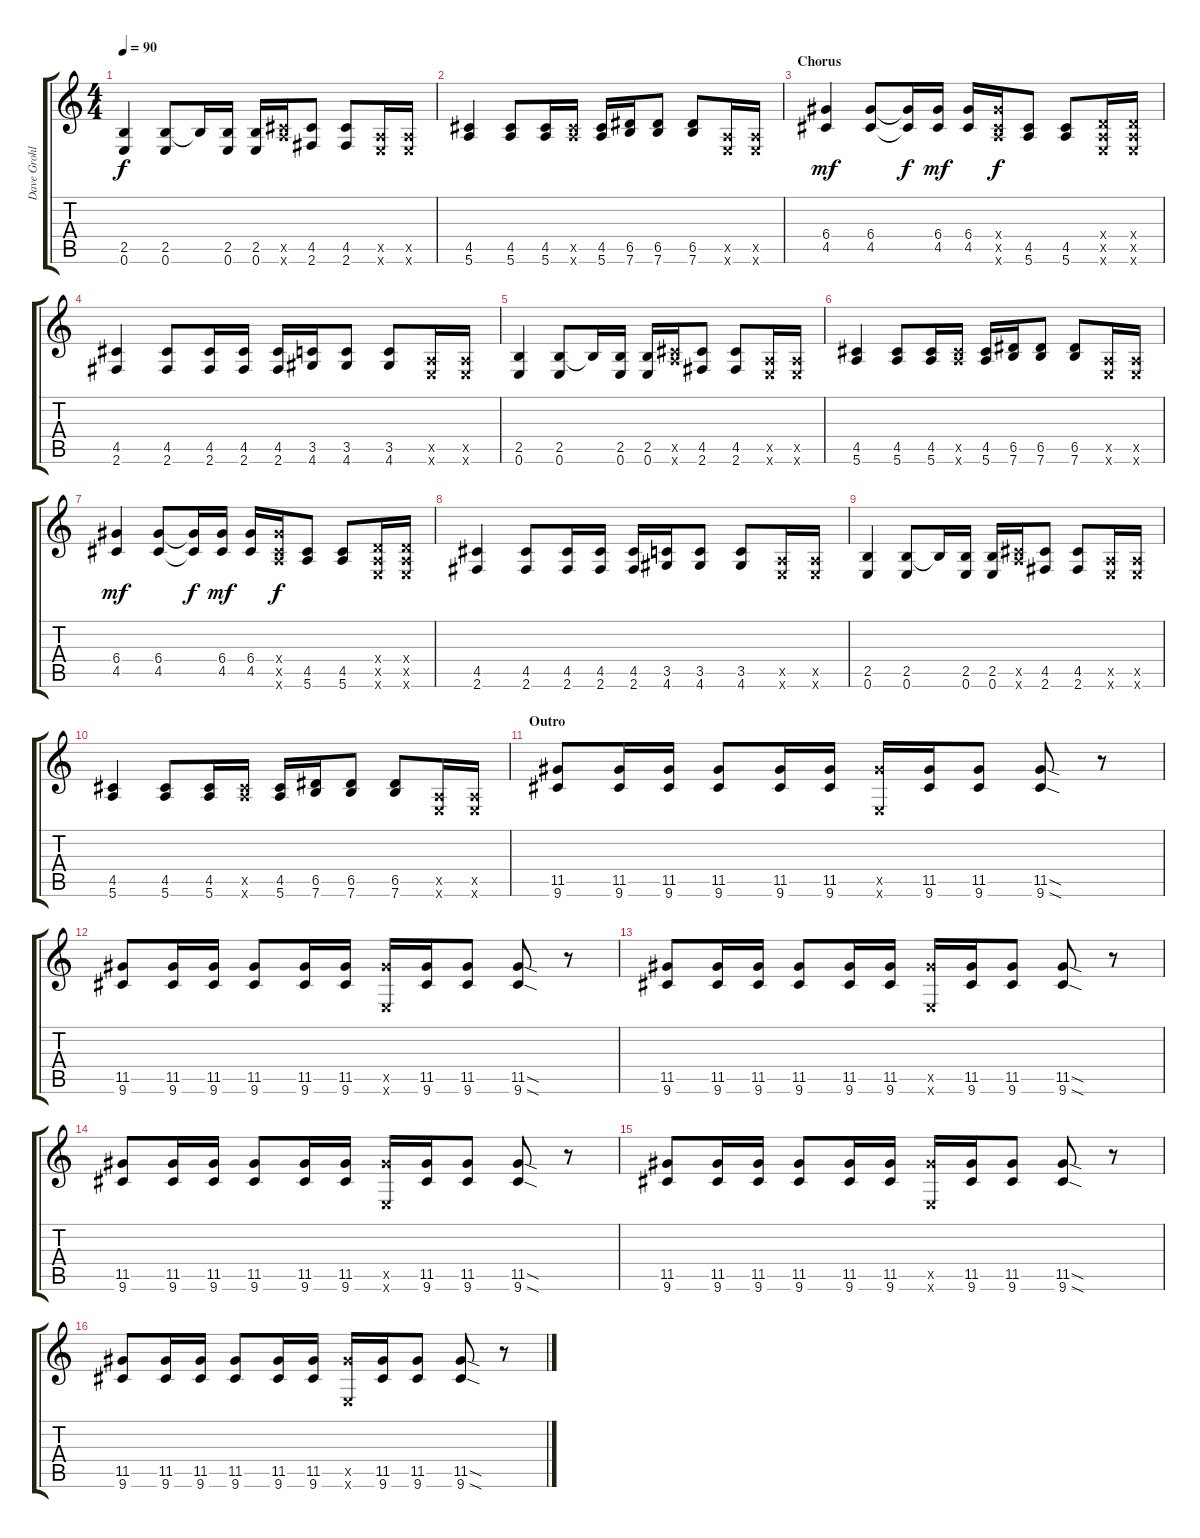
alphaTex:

\track ("Dave Grohl" "Dave Grohl") {instrument overdrivenguitar}
\staff {score tabs}
\tuning (E4 B3 G3 D3 A2 E2) {hide}
\ts (4 4)
\tempo 90
\clef g2
\ks c
(2.5 0.6).4{dy f} (2.5 0.6).8 2.5{t}.16 (2.5 0.6).16 (2.5 0.6).16 (4.5{x} 5.6{x}).16 (4.5 2.6).8 (4.5 2.6).8 (0.5{x} 0.6{x}).16 (0.5{x} 0.6{x}).16 |
(4.5 5.6).4 (4.5 5.6).8 (4.5 5.6).16 (4.5{x} 5.6{x}).16 (4.5 5.6).16 (6.5 7.6).16 (6.5 7.6).8 (6.5 7.6).8 (0.5{x} 0.6{x}).16 (0.5{x} 0.6{x}).16 |
\section ("" "Chorus")
(6.4 4.5).4{dy mf} (6.4 4.5).8 (6.4{t} 4.5{t}).16{dy f} (6.4 4.5).16{dy mf} (6.4 4.5).16 (6.4{x} 4.5{x} 5.6{x}).16{dy f} (4.5 5.6).8 (4.5 5.6).8 (0.4{x} 0.5{x} 0.6{x}).16 (0.4{x} 0.5{x} 0.6{x}).16 |
(4.5 2.6).4 (4.5 2.6).8 (4.5 2.6).16 (4.5 2.6).16 (4.5 2.6).16 (3.5 4.6).16 (3.5 4.6).8 (3.5 4.6).8 (0.5{x} 0.6{x}).16 (0.5{x} 0.6{x}).16 |
(2.5 0.6).4 (2.5 0.6).8 2.5{t}.16 (2.5 0.6).16 (2.5 0.6).16 (4.5{x} 5.6{x}).16 (4.5 2.6).8 (4.5 2.6).8 (0.5{x} 0.6{x}).16 (0.5{x} 0.6{x}).16 |
(4.5 5.6).4 (4.5 5.6).8 (4.5 5.6).16 (4.5{x} 5.6{x}).16 (4.5 5.6).16 (6.5 7.6).16 (6.5 7.6).8 (6.5 7.6).8 (0.5{x} 0.6{x}).16 (0.5{x} 0.6{x}).16 |
(6.4 4.5).4{dy mf} (6.4 4.5).8 (6.4{t} 4.5{t}).16{dy f} (6.4 4.5).16{dy mf} (6.4 4.5).16 (6.4{x} 4.5{x} 5.6{x}).16{dy f} (4.5 5.6).8 (4.5 5.6).8 (0.4{x} 0.5{x} 0.6{x}).16 (0.4{x} 0.5{x} 0.6{x}).16 |
(4.5 2.6).4 (4.5 2.6).8 (4.5 2.6).16 (4.5 2.6).16 (4.5 2.6).16 (3.5 4.6).16 (3.5 4.6).8 (3.5 4.6).8 (0.5{x} 0.6{x}).16 (0.5{x} 0.6{x}).16 |
(2.5 0.6).4 (2.5 0.6).8 2.5{t}.16 (2.5 0.6).16 (2.5 0.6).16 (4.5{x} 5.6{x}).16 (4.5 2.6).8 (4.5 2.6).8 (0.5{x} 0.6{x}).16 (0.5{x} 0.6{x}).16 |
(4.5 5.6).4 (4.5 5.6).8 (4.5 5.6).16 (4.5{x} 5.6{x}).16 (4.5 5.6).16 (6.5 7.6).16 (6.5 7.6).8 (6.5 7.6).8 (0.5{x} 0.6{x}).16 (0.5{x} 0.6{x}).16 |
\section ("" "Outro")
(11.5 9.6).8 (11.5 9.6).16 (11.5 9.6).16 (11.5 9.6).8 (11.5 9.6).16 (11.5 9.6).16 (11.5{x} 0.6{x}).16 (11.5 9.6).16 (11.5 9.6).8 (11.5{sod} 9.6{sod}).8 r.8 |
(11.5 9.6).8 (11.5 9.6).16 (11.5 9.6).16 (11.5 9.6).8 (11.5 9.6).16 (11.5 9.6).16 (11.5{x} 0.6{x}).16 (11.5 9.6).16 (11.5 9.6).8 (11.5{sod} 9.6{sod}).8 r.8 |
(11.5 9.6).8 (11.5 9.6).16 (11.5 9.6).16 (11.5 9.6).8 (11.5 9.6).16 (11.5 9.6).16 (11.5{x} 0.6{x}).16 (11.5 9.6).16 (11.5 9.6).8 (11.5{sod} 9.6{sod}).8 r.8 |
(11.5 9.6).8 (11.5 9.6).16 (11.5 9.6).16 (11.5 9.6).8 (11.5 9.6).16 (11.5 9.6).16 (11.5{x} 0.6{x}).16 (11.5 9.6).16 (11.5 9.6).8 (11.5{sod} 9.6{sod}).8 r.8 |
(11.5 9.6).8 (11.5 9.6).16 (11.5 9.6).16 (11.5 9.6).8 (11.5 9.6).16 (11.5 9.6).16 (11.5{x} 0.6{x}).16 (11.5 9.6).16 (11.5 9.6).8 (11.5{sod} 9.6{sod}).8 r.8 |
(11.5 9.6).8 (11.5 9.6).16 (11.5 9.6).16 (11.5 9.6).8 (11.5 9.6).16 (11.5 9.6).16 (11.5{x} 0.6{x}).16 (11.5 9.6).16 (11.5 9.6).8 (11.5{sod} 9.6{sod}).8 r.8
